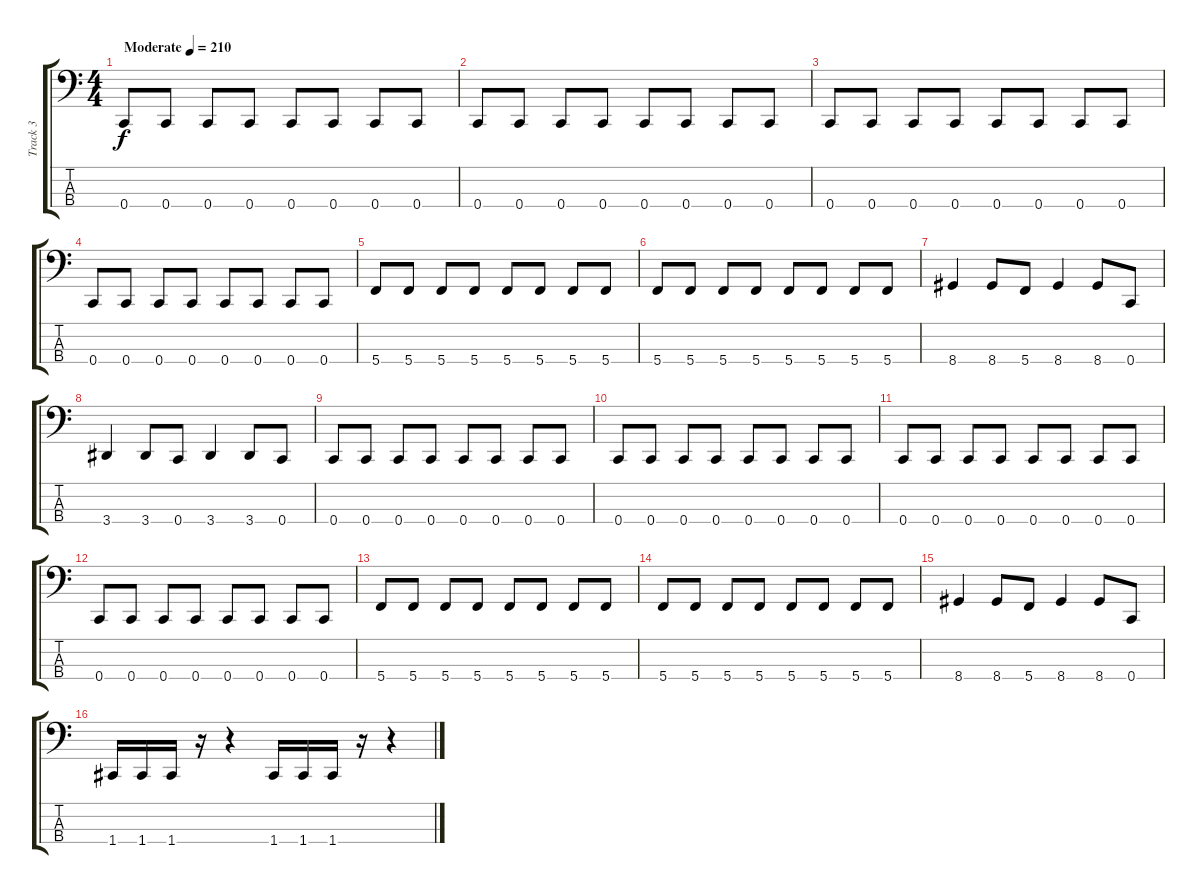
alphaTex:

\track ("Track 3" "Track 3") {instrument electricbassfinger}
\staff {score tabs}
\tuning (F2 C2 G1 C1) {hide}
\ts (4 4)
\tempo (210 "Moderate")
\clef f4
\ks c
0.4.8{dy f instrument electricbassfinger} 0.4.8 0.4.8 0.4.8 0.4.8 0.4.8 0.4.8 0.4.8 |
0.4.8 0.4.8 0.4.8 0.4.8 0.4.8 0.4.8 0.4.8 0.4.8 |
0.4.8 0.4.8 0.4.8 0.4.8 0.4.8 0.4.8 0.4.8 0.4.8 |
0.4.8 0.4.8 0.4.8 0.4.8 0.4.8 0.4.8 0.4.8 0.4.8 |
5.4.8 5.4.8 5.4.8 5.4.8 5.4.8 5.4.8 5.4.8 5.4.8 |
5.4.8 5.4.8 5.4.8 5.4.8 5.4.8 5.4.8 5.4.8 5.4.8 |
8.4.4 8.4.8 5.4.8 8.4.4 8.4.8 0.4.8 |
3.4.4 3.4.8 0.4.8 3.4.4 3.4.8 0.4.8 |
0.4.8 0.4.8 0.4.8 0.4.8 0.4.8 0.4.8 0.4.8 0.4.8 |
0.4.8 0.4.8 0.4.8 0.4.8 0.4.8 0.4.8 0.4.8 0.4.8 |
0.4.8 0.4.8 0.4.8 0.4.8 0.4.8 0.4.8 0.4.8 0.4.8 |
0.4.8 0.4.8 0.4.8 0.4.8 0.4.8 0.4.8 0.4.8 0.4.8 |
5.4.8 5.4.8 5.4.8 5.4.8 5.4.8 5.4.8 5.4.8 5.4.8 |
5.4.8 5.4.8 5.4.8 5.4.8 5.4.8 5.4.8 5.4.8 5.4.8 |
8.4.4 8.4.8 5.4.8 8.4.4 8.4.8 0.4.8 |
1.4.16 1.4.16 1.4.16 r.16 r.4 1.4.16 1.4.16 1.4.16 r.16 r.4
